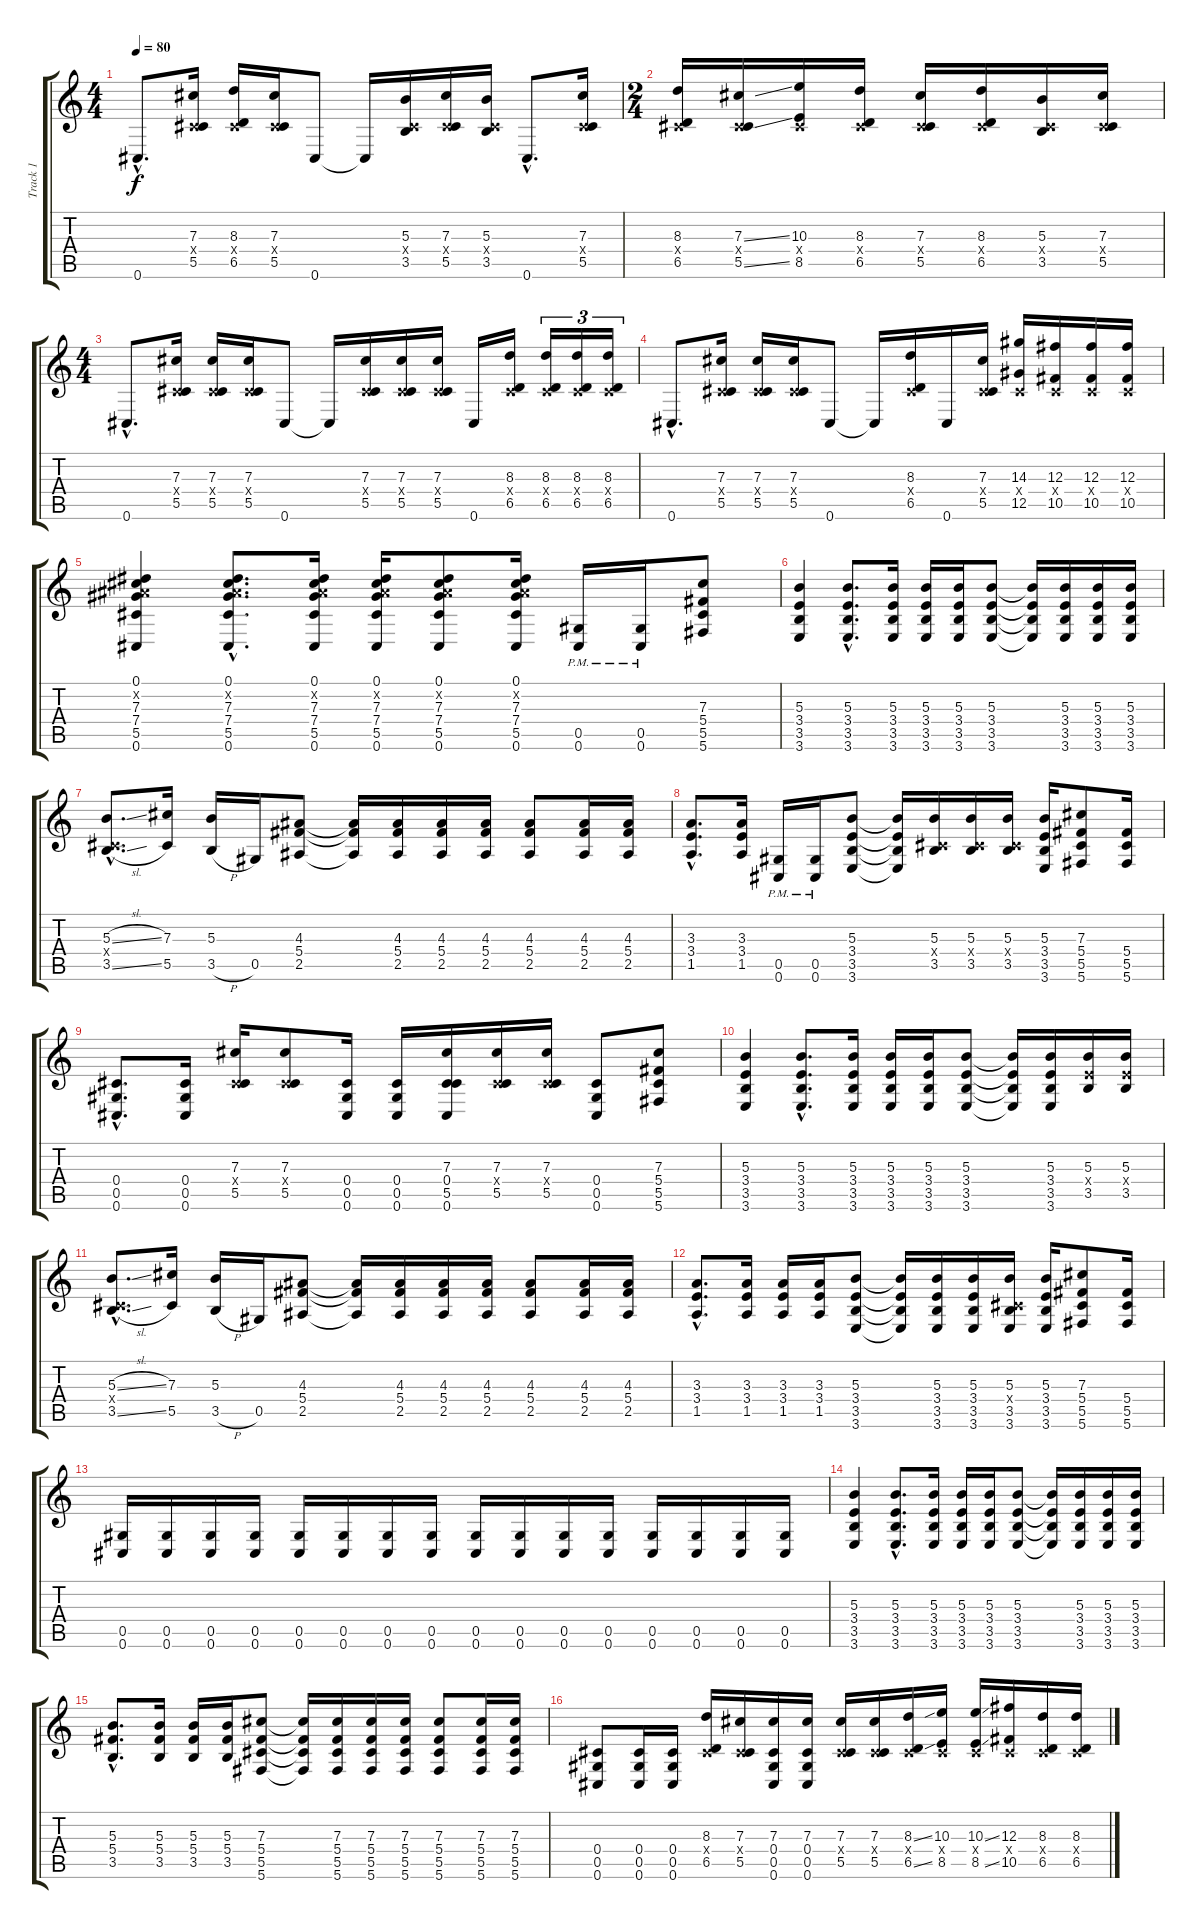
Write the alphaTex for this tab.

\track ("Track 1" "Track 1") {instrument distortionguitar}
\staff {score tabs}
\tuning (Eb4 Bb3 Gb3 Db3 Ab2 Db2) {hide}
\ts (4 4)
\tempo 80
\clef g2
\ks c
0.6{hac}.8{d dy f} (7.3 0.4{x} 5.5).16 (8.3 0.4{x} 6.5).16 (7.3 0.4{x} 5.5).16 0.6.8 0.6{t}.16 (5.3 0.4{x} 3.5).16 (7.3 0.4{x} 5.5).16 (5.3 0.4{x} 3.5).16 0.6{hac}.8{d} (7.3 0.4{x} 5.5).16 |
\ts (2 4)
(8.3 0.4{x} 6.5).16 (7.3{ss} 0.4{x} 5.5{ss}).16 (10.3 0.4{x} 8.5).16 (8.3 0.4{x} 6.5).16 (7.3 0.4{x} 5.5).16 (8.3 0.4{x} 6.5).16 (5.3 0.4{x} 3.5).16 (7.3 0.4{x} 5.5).16 |
\ts (4 4)
0.6{hac}.8{d} (7.3 0.4{x} 5.5).16 (7.3 0.4{x} 5.5).16 (7.3 0.4{x} 5.5).16 0.6.8 0.6{t}.16 (7.3 0.4{x} 5.5).16 (7.3 0.4{x} 5.5).16 (7.3 0.4{x} 5.5).16 0.6.16 (8.3 0.4{x} 6.5).16 (8.3 0.4{x} 6.5).16{tu (3 2)} (8.3 0.4{x} 6.5).16{tu (3 2)} (8.3 0.4{x} 6.5).16{tu (3 2)} |
0.6{hac}.8{d} (7.3 0.4{x} 5.5).16 (7.3 0.4{x} 5.5).16 (7.3 0.4{x} 5.5).16 0.6.8 0.6{t}.16 (8.3 0.4{x} 6.5).16 0.6.16 (7.3 0.4{x} 5.5).16 (14.3 0.4{x} 12.5).16 (12.3 0.4{x} 10.5).16 (12.3 0.4{x} 10.5).16 (12.3 0.4{x} 10.5).16 |
(0.1 0.2{x} 7.3 7.4 5.5 0.6).4 (0.1{hac} 0.2{hac x} 7.3{hac} 7.4{hac} 5.5{hac} 0.6{hac}).8{d} (0.1 0.2{x} 7.3 7.4 5.5 0.6).16 (0.1 0.2{x} 7.3 7.4 5.5 0.6).16 (0.1 0.2{x} 7.3 7.4 5.5 0.6).8 (0.1 0.2{x} 7.3 7.4 5.5 0.6).16 (0.5{pm} 0.6{pm}).16 (0.5{pm} 0.6{pm}).16 (7.3 5.4 5.5 5.6).8 |
(5.3 3.4 3.5 3.6).4 (5.3{hac} 3.4{hac} 3.5{hac} 3.6{hac}).8{d} (5.3 3.4 3.5 3.6).16 (5.3 3.4 3.5 3.6).16 (5.3 3.4 3.5 3.6).16 (5.3 3.4 3.5 3.6).8 (5.3{t} 3.4{t} 3.5{t} 3.6{t}).16 (5.3 3.4 3.5 3.6).16 (5.3 3.4 3.5 3.6).16 (5.3 3.4 3.5 3.6).16 |
(5.3{sl hac} 0.4{hac x} 3.5{sl hac}).8{d} (7.3 5.5).16 (5.3 3.5{h}).16 0.5.16 (4.3 5.4 2.5).8 (4.3{t} 5.4{t} 2.5{t}).16 (4.3 5.4 2.5).16 (4.3 5.4 2.5).16 (4.3 5.4 2.5).16 (4.3 5.4 2.5).8 (4.3 5.4 2.5).16 (4.3 5.4 2.5).16 |
(3.3{hac} 3.4{hac} 1.5{hac}).8{d} (3.3 3.4 1.5).16 (0.5{pm} 0.6{pm}).16 (0.5{pm} 0.6{pm}).16 (5.3 3.4 3.5 3.6).8 (5.3{t} 3.4{t} 3.5{t} 3.6{t}).16 (5.3 0.4{x} 3.5).16 (5.3 0.4{x} 3.5).16 (5.3 0.4{x} 3.5).16 (5.3 3.4 3.5 3.6).16 (7.3 5.4 5.5 5.6).8 (5.4 5.5 5.6).16 |
(0.4{hac} 0.5{hac} 0.6{hac}).8{d} (0.4 0.5 0.6).16 (7.3 0.4{x} 5.5).16 (7.3 0.4{x} 5.5).8 (0.4 0.5 0.6).16 (0.4 0.5 0.6).16 (7.3 0.4 5.5 0.6).16 (7.3 0.4{x} 5.5).16 (7.3 0.4{x} 5.5).16 (0.4 0.5 0.6).8 (7.3 5.4 5.5 5.6).8 |
(5.3 3.4 3.5 3.6).4 (5.3{hac} 3.4{hac} 3.5{hac} 3.6{hac}).8{d} (5.3 3.4 3.5 3.6).16 (5.3 3.4 3.5 3.6).16 (5.3 3.4 3.5 3.6).16 (5.3 3.4 3.5 3.6).8 (5.3{t} 3.4{t} 3.5{t} 3.6{t}).16 (5.3 3.4 3.5 3.6).16 (5.3 3.4{x} 3.5).16 (5.3 3.4{x} 3.5).16 |
(5.3{sl hac} 0.4{hac x} 3.5{sl hac}).8{d} (7.3 5.5).16 (5.3 3.5{h}).16 0.5.16 (4.3 5.4 2.5).8 (4.3{t} 5.4{t} 2.5{t}).16 (4.3 5.4 2.5).16 (4.3 5.4 2.5).16 (4.3 5.4 2.5).16 (4.3 5.4 2.5).8 (4.3 5.4 2.5).16 (4.3 5.4 2.5).16 |
(3.3{hac} 3.4{hac} 1.5{hac}).8{d} (3.3 3.4 1.5).16 (3.3 3.4 1.5).16 (3.3 3.4 1.5).16 (5.3 3.4 3.5 3.6).8 (5.3{t} 3.4{t} 3.5{t} 3.6{t}).16 (5.3 3.4 3.5 3.6).16 (5.3 3.4 3.5 3.6).16 (5.3 0.4{x} 3.5 3.6).16 (5.3 3.4 3.5 3.6).16 (7.3 5.4 5.5 5.6).8 (5.4 5.5 5.6).16 |
(0.5 0.6).16 (0.5 0.6).16 (0.5 0.6).16 (0.5 0.6).16 (0.5 0.6).16 (0.5 0.6).16 (0.5 0.6).16 (0.5 0.6).16 (0.5 0.6).16 (0.5 0.6).16 (0.5 0.6).16 (0.5 0.6).16 (0.5 0.6).16 (0.5 0.6).16 (0.5 0.6).16 (0.5 0.6).16 |
(5.3 3.4 3.5 3.6).4 (5.3{hac} 3.4{hac} 3.5{hac} 3.6{hac}).8{d} (5.3 3.4 3.5 3.6).16 (5.3 3.4 3.5 3.6).16 (5.3 3.4 3.5 3.6).16 (5.3 3.4 3.5 3.6).8 (5.3{t} 3.4{t} 3.5{t} 3.6{t}).16 (5.3 3.4 3.5 3.6).16 (5.3 3.4 3.5 3.6).16 (5.3 3.4 3.5 3.6).16 |
(5.3{hac} 5.4{hac} 3.5{hac}).8{d} (5.3 5.4 3.5).16 (5.3 5.4 3.5).16 (5.3 5.4 3.5).16 (7.3 5.4 5.5 5.6).8 (7.3{t} 5.4{t} 5.5{t} 5.6{t}).16 (7.3 5.4 5.5 5.6).16 (7.3 5.4 5.5 5.6).16 (7.3 5.4 5.5 5.6).16 (7.3 5.4 5.5 5.6).8 (7.3 5.4 5.5 5.6).16 (7.3 5.4 5.5 5.6).16 |
(0.4 0.5 0.6).8 (0.4 0.5 0.6).16 (0.4 0.5 0.6).16 (8.3 0.4{x} 6.5).16 (7.3 0.4{x} 5.5).16 (7.3 0.4 0.5 0.6).16 (7.3 0.4 0.5 0.6).16 (7.3 0.4{x} 5.5).16 (7.3 0.4{x} 5.5).16 (8.3{ss} 0.4{x} 6.5{ss}).16 (10.3 0.4{x} 8.5).16 (10.3{ss} 0.4{x} 8.5{ss}).16 (12.3 0.4{x} 10.5).16 (8.3 0.4{x} 6.5).16 (8.3 0.4{x} 6.5).16
